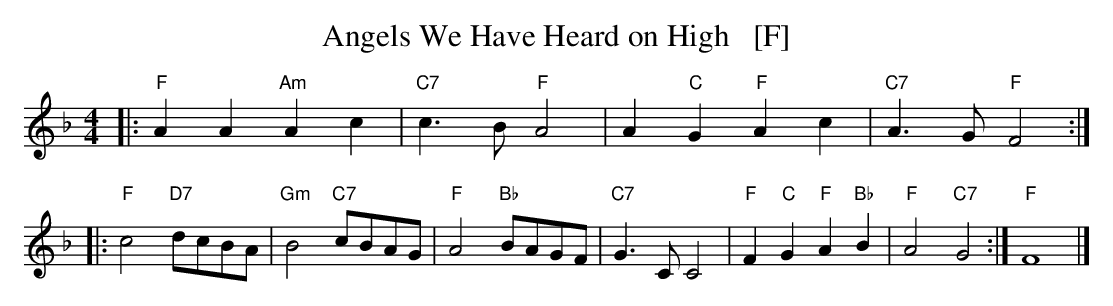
X:1
T: Angels We Have Heard on High   [F]
M: 4/4
L: 1/4
K: F
|: "F"AA "Am"Ac | "C7"c>B "F"A2 \
| A"C"G "F"Ac | "C7"A>G "F"F2 :|
|: "F"c2 "D7"d/c/B/A/ | "Gm"B2 "C7"c/B/A/G/ \
| "F"A2 "Bb"B/A/G/F/ | "C7"G>C C2 \
| "F"F"C"G "F"A "Bb"B | "F"A2 "C7"G2 :| "F"F4 |]
